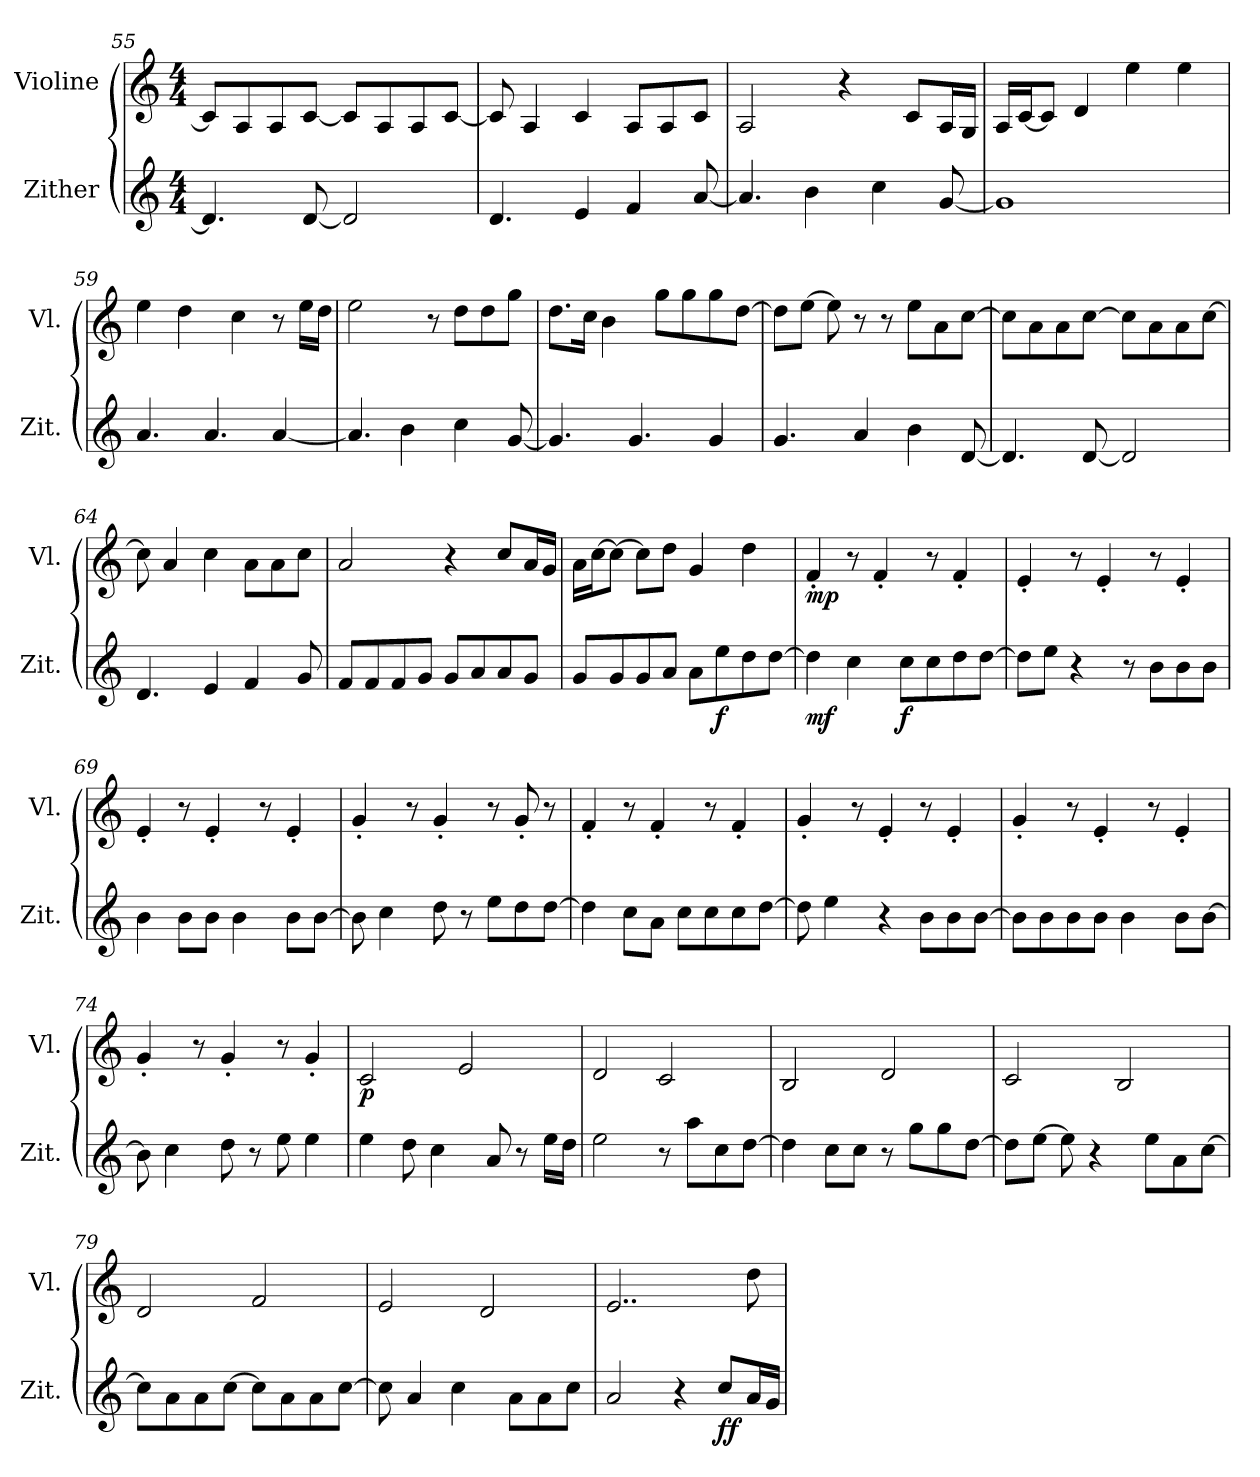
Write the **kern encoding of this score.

**kern	**dynam	**kern	**dynam
*part2	*part2	*part1	*part1
*staff2	*staff2	*staff1	*staff1
*I"Zither	*	*I"Violine	*
*I'Zit.	*	*I'Vl.	*
!!LO:PB:g=z
*clefG2	*	*clefG2	*
*k[]	*	*k[]	*
*M4/4	*	*M4/4	*
=55	=55	=55	=55
4.d/]	.	8c/L]	.
.	.	8A/	.
.	.	8A/	.
[8d/	.	[8c/J	.
2d/]	.	8c/L]	.
.	.	8A/	.
.	.	8A/	.
.	.	[8c/J	.
=56	=56	=56	=56
4.d/	.	8c/]	.
.	.	4A/	.
4e/	.	4c/	.
4f/	.	8A/L	.
.	.	8A/	.
[8a/	.	8c/J	.
=57	=57	=57	=57
4.a/]	.	2A/	.
4b\	.	.	.
.	.	4r	.
4cc\	.	.	.
.	.	8c/L	.
[8g/	.	16A/L	.
.	.	16G/JJ	.
=58	=58	=58	=58
1g]	.	16A/LL	.
.	.	[16c/J	.
.	.	8c/J]	.
.	.	4d/	.
.	.	4ee\	.
.	.	4ee\	.
=59	=59	=59	=59
4.a/	.	4ee\	.
.	.	4dd\	.
4.a/	.	.	.
.	.	4cc\	.
[4a/	.	8r	.
.	.	16ee\LL	.
.	.	16dd\JJ	.
!!LO:LB:g=z
=60	=60	=60	=60
4.a/]	.	2ee\	.
4b\	.	.	.
.	.	8r	.
4cc\	.	8dd\L	.
.	.	8dd\	.
[8g/	.	8gg\J	.
=61	=61	=61	=61
4.g/]	.	8.dd\L	.
.	.	16cc\Jk	.
.	.	4b\	.
4.g/	.	.	.
.	.	8gg\L	.
.	.	8gg\	.
4g/	.	8gg\	.
.	.	[8dd\J	.
=62	=62	=62	=62
4.g/	.	8dd\L]	.
.	.	[8ee\J	.
.	.	8ee\]	.
4a/	.	8r	.
.	.	8r	.
4b\	.	8ee\L	.
.	.	8a\	.
[8d/	.	[8cc\J	.
=63	=63	=63	=63
4.d/]	.	8cc\L]	.
.	.	8a\	.
.	.	8a\	.
[8d/	.	[8cc\J	.
2d/]	.	8cc\L]	.
.	.	8a\	.
.	.	8a\	.
.	.	[8cc\J	.
=64	=64	=64	=64
4.d/	.	8cc\]	.
.	.	4a/	.
4e/	.	4cc\	.
4f/	.	8a\L	.
.	.	8a\	.
8g/	.	8cc\J	.
=65	=65	=65	=65
8f/L	.	2a/	.
8f/	.	.	.
8f/	.	.	.
8g/J	.	.	.
8g/L	.	4r	.
8a/	.	.	.
8a/	.	8cc/L	.
8g/J	.	16a/L	.
.	.	16g/JJ	.
!!LO:LB:g=z
=66	=66	=66	=66
8g/L	.	16a\LL	.
.	.	[16cc\J	.
8g/	.	8cc\J_	.
8g/	.	8cc\L]	.
8a/J	.	8dd\J	.
8a\L	.	4g/	.
!	!LO:DY:b	!	!
8ee\	f	.	.
8dd\	.	4dd\	.
[8dd\J	.	.	.
=67	=67	=67	=67
!	!LO:DY:b	!	!LO:DY:b
4dd\]	mf	4f'/	mp
4cc\	.	8r	.
.	.	4f'/	.
!	!LO:DY:b	!	!
8cc\L	f	.	.
8cc\	.	8r	.
8dd\	.	4f'/	.
[8dd\J	.	.	.
=68	=68	=68	=68
8dd\L]	.	4e'/	.
8ee\J	.	.	.
4r	.	8r	.
.	.	4e'/	.
8r	.	.	.
8b\L	.	8r	.
8b\	.	4e'/	.
8b\J	.	.	.
=69	=69	=69	=69
4b\	.	4e'/	.
8b\L	.	8r	.
8b\J	.	4e'/	.
4b\	.	.	.
.	.	8r	.
8b\L	.	4e'/	.
[8b\J	.	.	.
=70	=70	=70	=70
8b\]	.	4g'/	.
4cc\	.	.	.
.	.	8r	.
8dd\	.	4g'/	.
8r	.	.	.
8ee\L	.	8r	.
8dd\	.	8g'/	.
[8dd\J	.	8r	.
=71	=71	=71	=71
4dd\]	.	4f'/	.
8cc\L	.	8r	.
8a\J	.	4f'/	.
8cc\L	.	.	.
8cc\	.	8r	.
8cc\	.	4f'/	.
[8dd\J	.	.	.
!!LO:LB:g=z
=72	=72	=72	=72
8dd\]	.	4g'/	.
4ee\	.	.	.
.	.	8r	.
4r	.	4e'/	.
8b\L	.	8r	.
8b\	.	4e'/	.
[8b\J	.	.	.
=73	=73	=73	=73
8b\L]	.	4g'/	.
8b\	.	.	.
8b\	.	8r	.
8b\J	.	4e'/	.
4b\	.	.	.
.	.	8r	.
8b\L	.	4e'/	.
[8b\J	.	.	.
=74	=74	=74	=74
8b\]	.	4g'/	.
4cc\	.	.	.
.	.	8r	.
8dd\	.	4g'/	.
8r	.	.	.
8ee\	.	8r	.
4ee\	.	4g'/	.
=75	=75	=75	=75
!	!	!	!LO:DY:b
4ee\	.	2c/	p
8dd\	.	.	.
4cc\	.	.	.
.	.	2e/	.
8a/	.	.	.
8r	.	.	.
16ee\LL	.	.	.
16dd\JJ	.	.	.
=76	=76	=76	=76
2ee\	.	2d/	.
8r	.	2c/	.
8aa\L	.	.	.
8cc\	.	.	.
[8dd\J	.	.	.
=77	=77	=77	=77
4dd\]	.	2B/	.
8cc\L	.	.	.
8cc\J	.	.	.
8r	.	2d/	.
8gg\L	.	.	.
8gg\	.	.	.
[8dd\J	.	.	.
!!LO:LB:g=z
=78	=78	=78	=78
8dd\L]	.	2c/	.
[8ee\J	.	.	.
8ee\]	.	.	.
4r	.	.	.
.	.	2B/	.
8ee\L	.	.	.
8a\	.	.	.
[8cc\J	.	.	.
=79	=79	=79	=79
8cc\L]	.	2d/	.
8a\	.	.	.
8a\	.	.	.
[8cc\J	.	.	.
8cc\L]	.	2f/	.
8a\	.	.	.
8a\	.	.	.
[8cc\J	.	.	.
=80	=80	=80	=80
8cc\]	.	2e/	.
4a/	.	.	.
4cc\	.	.	.
.	.	2d/	.
8a\L	.	.	.
8a\	.	.	.
8cc\J	.	.	.
=81	=81	=81	=81
2a/	.	2..e/	.
4r	.	.	.
!	!LO:DY:b	!	!
8cc/L	ff	.	.
16a/L	.	8dd\	.
16g/JJ	.	.	.
=	=	=	=
*-	*-	*-	*-
